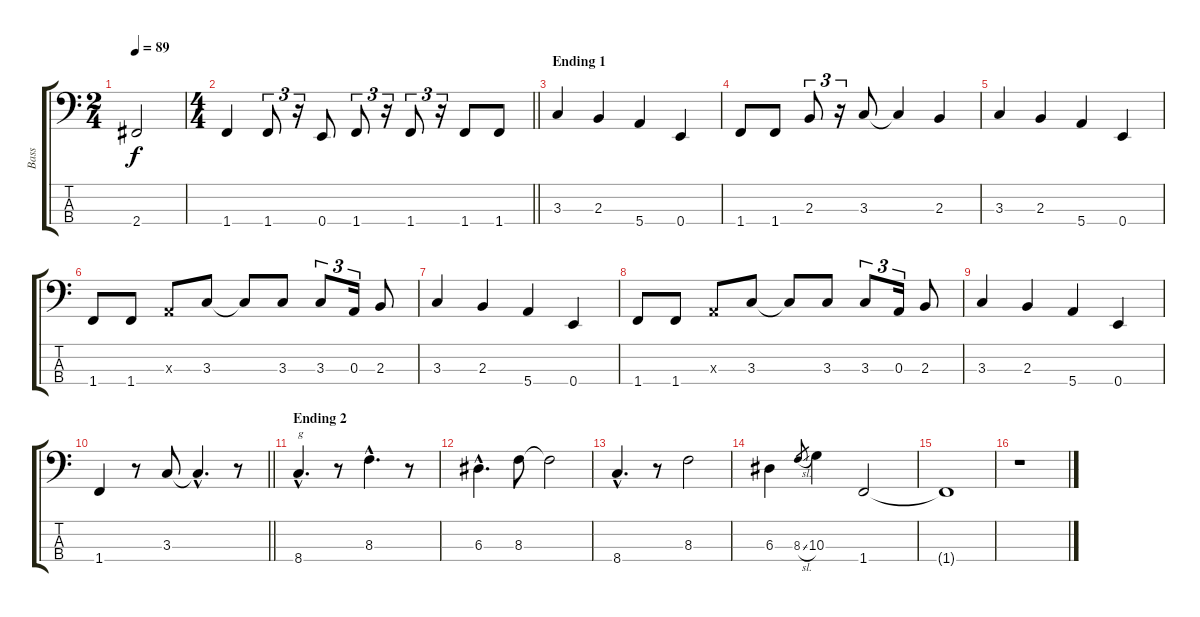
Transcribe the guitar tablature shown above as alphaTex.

\track ("Bass" "Bass") {instrument electricbassfinger}
\staff {score tabs}
\tuning (G2 D2 A1 E1) {hide}
\ts (2 4)
\tempo 89
\clef f4
\ks c
2.4{t}.2{dy f} |
\ts (4 4)
\barLineRight lightlight
1.4.4 1.4.8{tu (3 2)} r.16{tu (3 2)} 0.4.8 1.4.8{tu (3 2)} r.16{tu (3 2)} 1.4.8{tu (3 2)} r.16{tu (3 2)} 1.4.8 1.4.8 |
\section ("" "Ending 1")
3.3.4 2.3.4 5.4.4 0.4.4 |
1.4.8 1.4.8 2.3.8{tu (3 2)} r.16{tu (3 2)} 3.3.8 3.3{t}.4 2.3.4 |
3.3.4 2.3.4 5.4.4 0.4.4 |
1.4.8 1.4.8 0.3{x}.8 3.3.8 3.3{t}.8 3.3.8 3.3.8{tu (3 2)} 0.3.16{tu (3 2)} 2.3.8 |
3.3.4 2.3.4 5.4.4 0.4.4 |
1.4.8 1.4.8 0.3{x}.8 3.3.8 3.3{t}.8 3.3.8 3.3.8{tu (3 2)} 0.3.16{tu (3 2)} 2.3.8 |
3.3.4 2.3.4 5.4.4 0.4.4 |
\barLineRight lightlight
1.4.4 r.8 3.3.8 3.3{hac t}.4{d} r.8 |
\section ("" "Ending 2")
8.4{hac}.4{d txt "g"} r.8 8.3{hac}.4{d} r.8 |
6.3{hac}.4{d} 8.3.8 8.3{t}.2 |
8.4{hac}.4{d} r.8 8.3.2 |
6.3.4 8.3{sl}.8{gr} 10.3.4 1.4.2 |
1.4{t}.1 |
r.1
